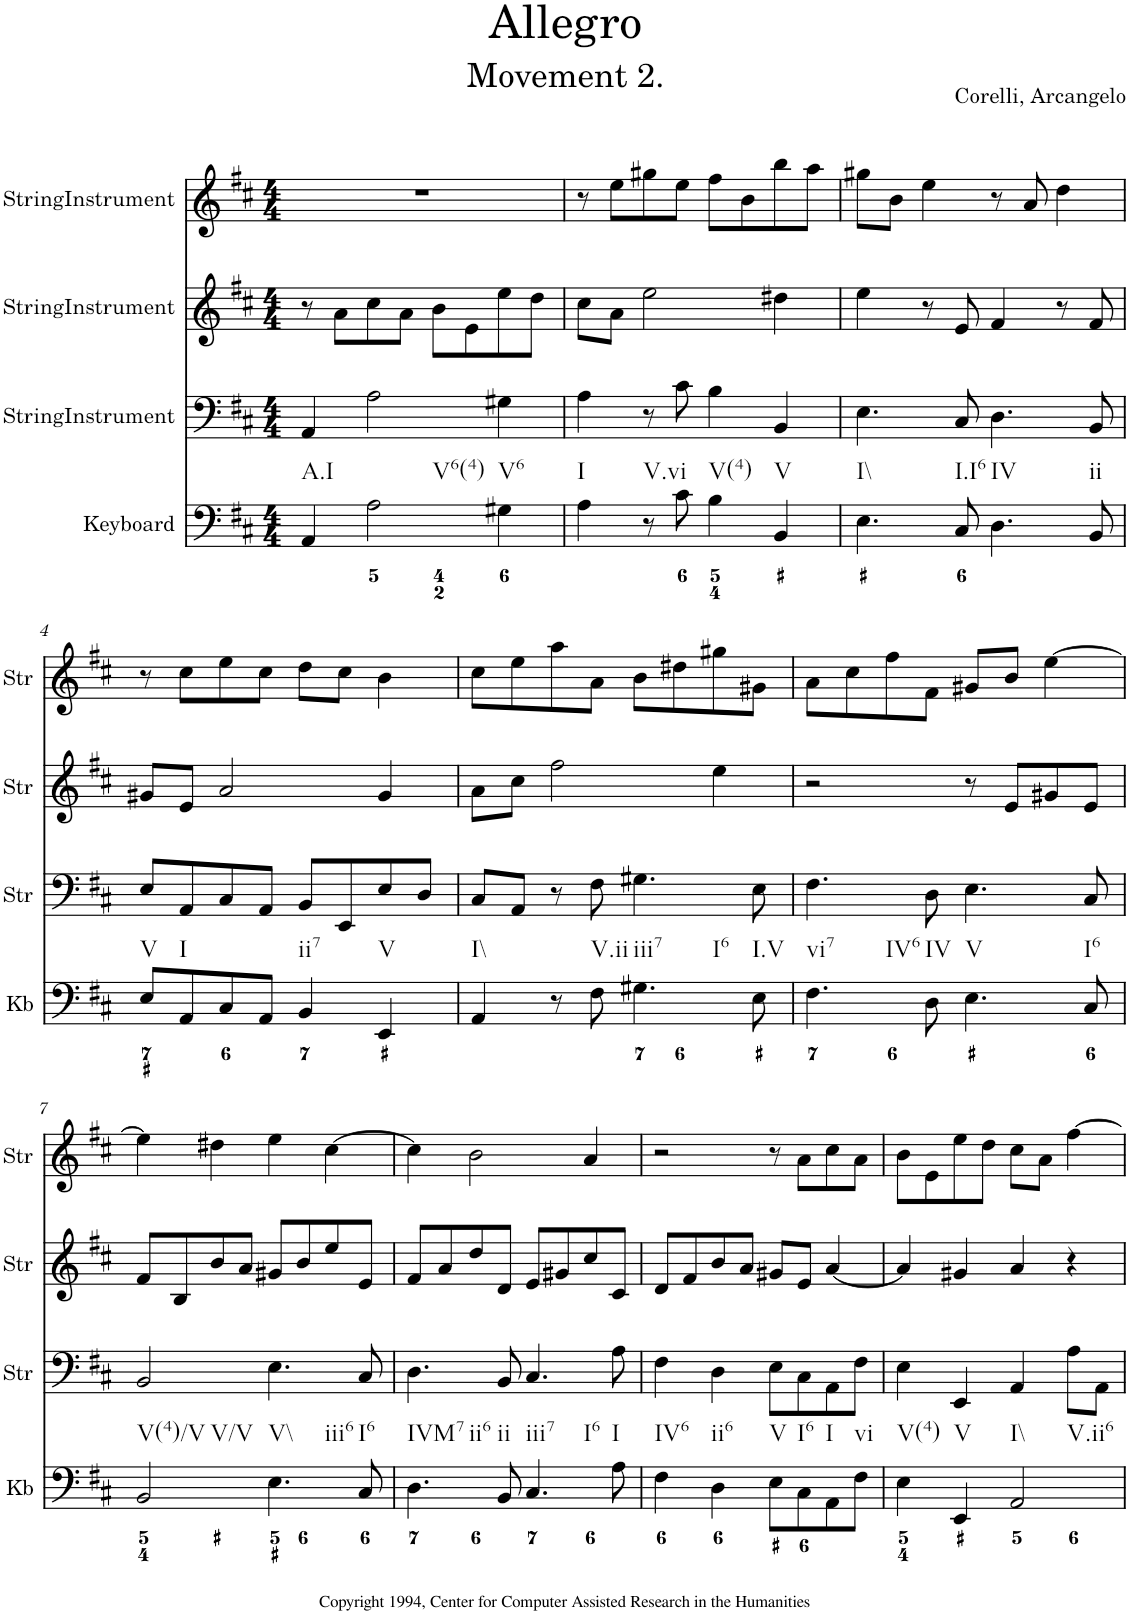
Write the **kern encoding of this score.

**kern	**kern	**kern	**kern
*part4	*part3	*part2	*part1
*staff4	*staff3	*staff2	*staff1
*I"Keyboard	*I"StringInstrument	*I"StringInstrument	*I"StringInstrument
*I'Kb	*I'Str	*I'Str	*I'Str
*clefF4	*clefF4	*clefG2	*clefG2
*k[f#c#]	*k[f#c#]	*k[f#c#]	*k[f#c#]
*M4/4	*M4/4	*M4/4	*M4/4
=1	=1	=1	=1
!LO:TX:b:t=A.I	!	!	!
4AA/	4AA/	8r	1r
.	.	8a\L	.
!LO:TX:b:t=V6(4)	!	!	!
2A\	2A\	8cc#\	.
.	.	8a\J	.
.	.	8b\L	.
.	.	8e\	.
!LO:TX:b:t=V6	!	!	!
4G#X\	4G#X\	8ee\	.
.	.	8dd\J	.
=2	=2	=2	=2
!LO:TX:b:t=I	!	!	!
4A\	4A\	8cc#\L	8r
.	.	8a\J	8ee\L
!LO:TX:b:t=V.vi	!	!	!
8r	8r	2ee\	8gg#X\
8c#\	8c#\	.	8ee\J
!LO:TX:b:t=V(4)	!	!	!
4B\	4B\	.	8ff#\L
.	.	.	8b\
!LO:TX:b:t=V	!	!	!
4BB/	4BB/	4dd#X\	8bb\
.	.	.	8aa\J
=3	=3	=3	=3
!LO:TX:b:t=I\\	!	!	!
4.E\	4.E\	4ee\	8gg#X\L
.	.	.	8b\J
.	.	8r	4ee\
!LO:TX:b:t=I.I6	!	!	!
8C#/	8C#/	8e/	.
!LO:TX:b:t=IV	!	!	!
4.D\	4.D\	4f#/	8r
.	.	.	8a/
.	.	8r	4dd\
!LO:TX:b:t=ii	!	!	!
8BB/	8BB/	8f#/	.
!!LO:LB:g=z
=4	=4	=4	=4
!LO:TX:b:t=V	!	!	!
8E/L	8E/L	8g#X/L	8r
!LO:TX:b:t=I	!	!	!
8AA/	8AA/	8e/J	8cc#\L
8C#/	8C#/	2a/	8ee\
8AA/J	8AA/J	.	8cc#\J
!LO:TX:b:t=ii7	!	!	!
4BB/	8BB/L	.	8dd\L
.	8EE/	.	8cc#\J
!LO:TX:b:t=V	!	!	!
4EE/	8E/	4g#/	4b\
.	8D/J	.	.
=5	=5	=5	=5
!LO:TX:b:t=I\\	!	!	!
4AA/	8C#/L	8a\L	8cc#\L
.	8AA/J	8cc#\J	8ee\
8r	8r	2ff#\	8aa\
!LO:TX:b:t=V.ii	!	!	!
8F#\	8F#\	.	8a\J
!LO:TX:b:t=iii7	!	!	!
!LO:TX:b:t=I6	!	!	!
4.G#X\	4.G#X\	.	8b\L
.	.	.	8dd#X\
.	.	4ee\	8gg#X\
!LO:TX:b:t=I.V	!	!	!
8E\	8E\	.	8g#X\J
=6	=6	=6	=6
!LO:TX:b:t=vi7	!	!	!
!LO:TX:b:t=IV6	!	!	!
4.F#\	4.F#\	2r	8a\L
.	.	.	8cc#\
.	.	.	8ff#\
!LO:TX:b:t=IV	!	!	!
8D\	8D\	.	8f#\J
!LO:TX:b:t=V	!	!	!
4.E\	4.E\	8r	8g#X/L
.	.	8e/L	8b/J
.	.	8g#X/	[4ee\
!LO:TX:b:t=I6	!	!	!
8C#/	8C#/	8e/J	.
!!LO:LB:g=z
=7	=7	=7	=7
!LO:TX:b:t=V(4)/V	!	!	!
!LO:TX:b:t=V/V	!	!	!
2BB/	2BB/	8f#/L	4ee\]
.	.	8B/	.
.	.	8b/	4dd#X\
.	.	8a/J	.
!LO:TX:b:t=V\\	!	!	!
!LO:TX:b:t=iii6	!	!	!
4.E\	4.E\	8g#X/L	4ee\
.	.	8b/	.
.	.	8ee/	[4cc#\
!LO:TX:b:t=I6	!	!	!
8C#/	8C#/	8e/J	.
=8	=8	=8	=8
!LO:TX:b:t=IVM7	!	!	!
!LO:TX:b:t=ii6	!	!	!
4.D\	4.D\	8f#/L	4cc#\]
.	.	8a/	.
.	.	8dd/	2b\
!LO:TX:b:t=ii	!	!	!
8BB/	8BB/	8d/J	.
!LO:TX:b:t=iii7	!	!	!
!LO:TX:b:t=I6	!	!	!
4.C#/	4.C#/	8e/L	.
.	.	8g#X/	.
.	.	8cc#/	4a/
!LO:TX:b:t=I	!	!	!
8A\	8A\	8c#/J	.
=9	=9	=9	=9
!LO:TX:b:t=IV6	!	!	!
4F#\	4F#\	8d/L	2r
.	.	8f#/	.
!LO:TX:b:t=ii6	!	!	!
4D\	4D\	8b/	.
.	.	8a/J	.
!LO:TX:b:t=V	!	!	!
8E\L	8E\L	8g#X/L	8r
!LO:TX:b:t=I6	!	!	!
8C#\	8C#\	8e/J	8a\L
!LO:TX:b:t=I	!	!	!
8AA\	8AA\	[4a/	8cc#\
!LO:TX:b:t=vi	!	!	!
8F#\J	8F#\J	.	8a\J
=10	=10	=10	=10
!LO:TX:b:t=V(4)	!	!	!
4E\	4E\	4a/]	8b\L
.	.	.	8e\
!LO:TX:b:t=V	!	!	!
4EE/	4EE/	4g#X/	8ee\
.	.	.	8dd\J
!LO:TX:b:t=I\\	!	!	!
!LO:TX:b:t=V.ii6	!	!	!
2AA/	4AA/	4a/	8cc#\L
.	.	.	8a\J
.	8A\L	4r	[4ff#\
.	8AA\J	.	.
=	=	=	=
*-	*-	*-	*-
